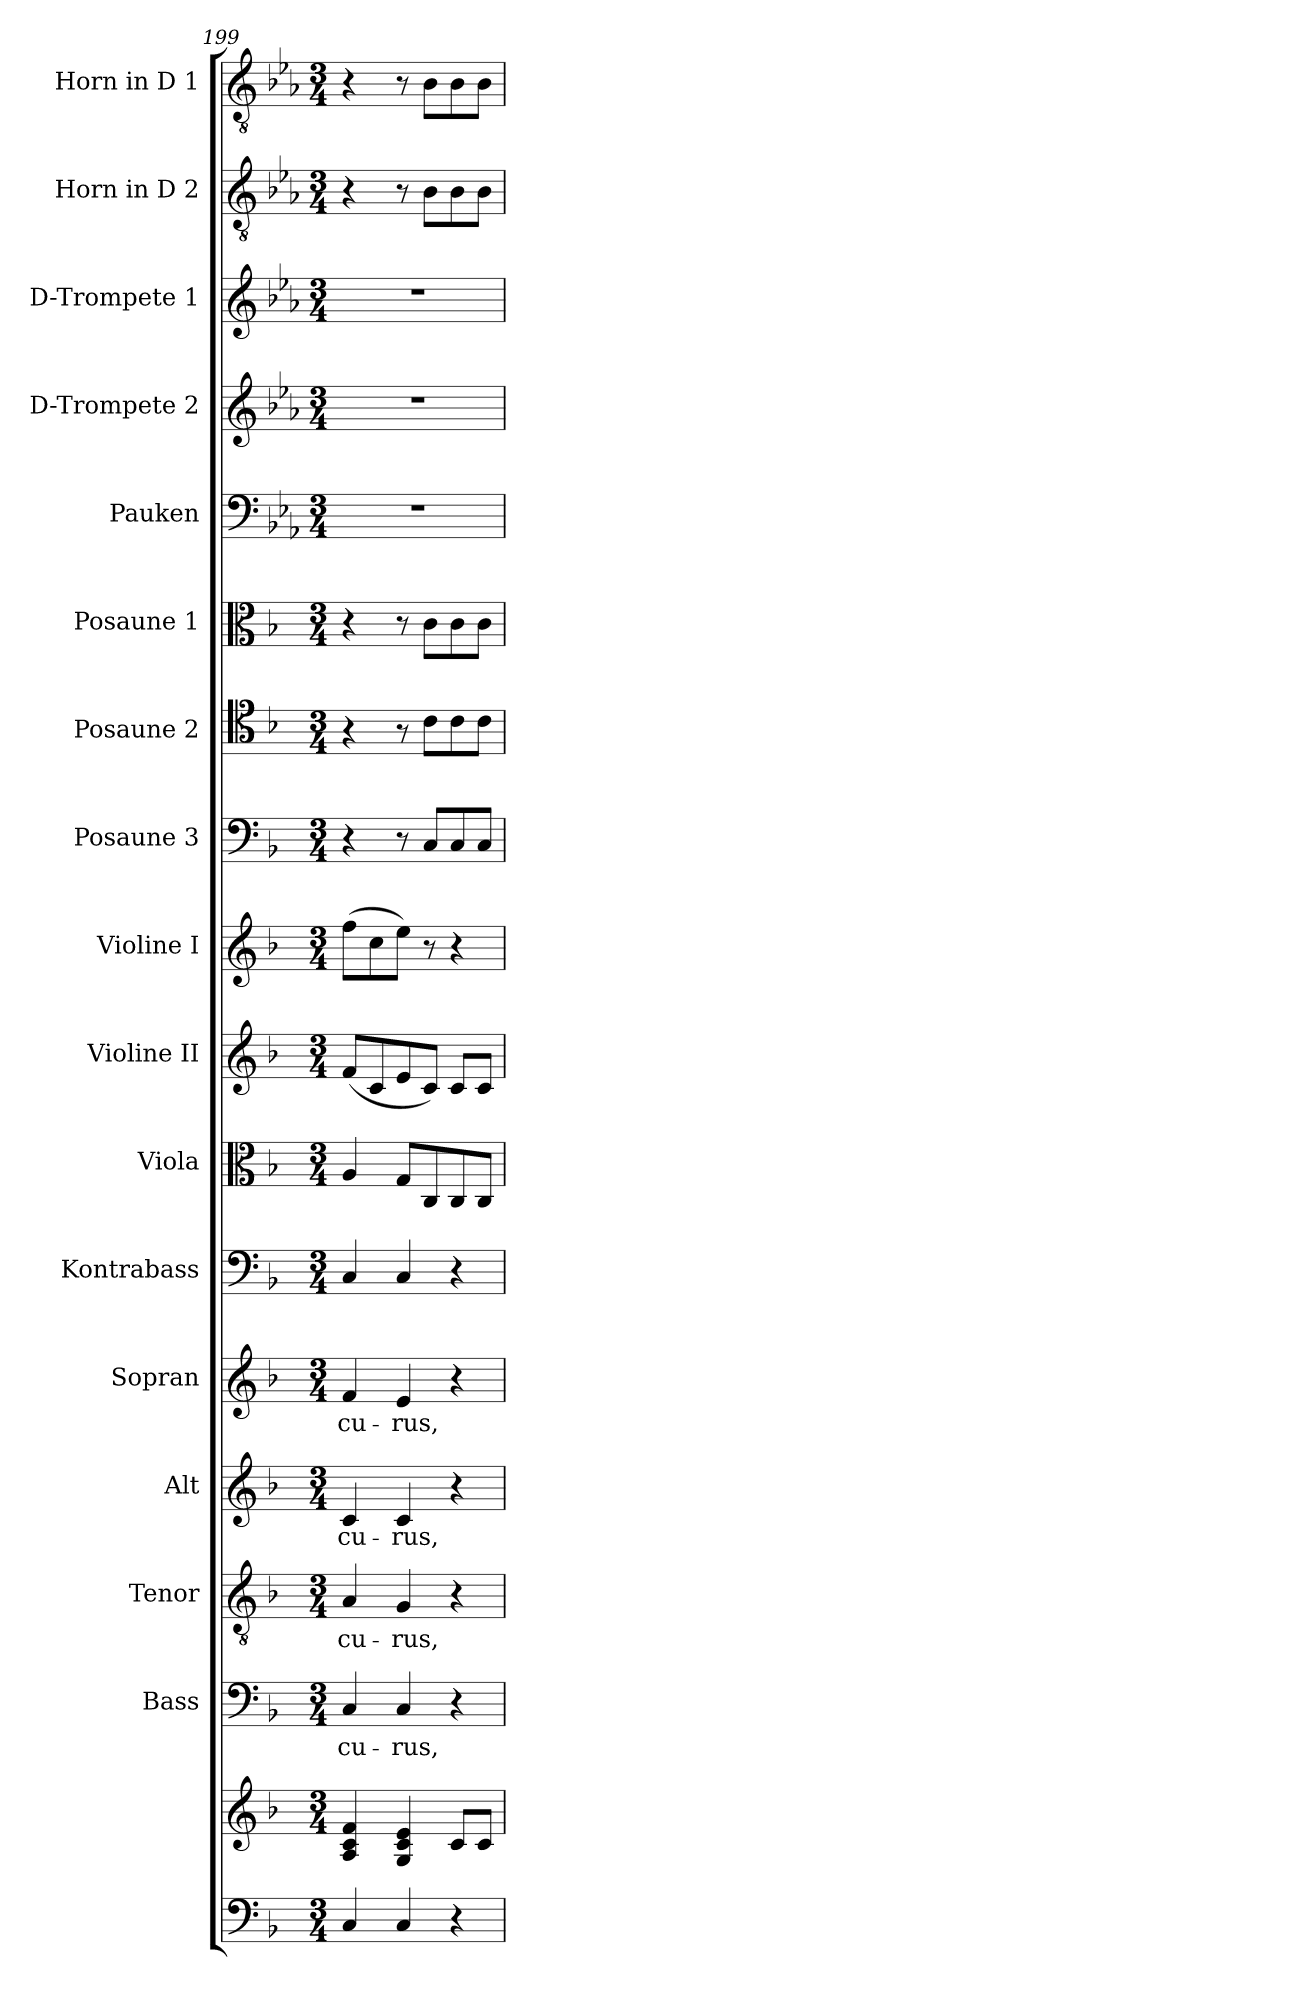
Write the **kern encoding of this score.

**kern	**kern	**kern	**text	**kern	**text	**kern	**text	**kern	**text	**kern	**kern	**kern	**kern	**kern	**kern	**kern	**kern	**kern	**kern	**kern	**kern
*part17	*part17	*part16	*part16	*part15	*part15	*part14	*part14	*part13	*part13	*part12	*part11	*part10	*part9	*part8	*part7	*part6	*part5	*part4	*part3	*part2	*part1
*staff18	*staff17	*staff16	*staff16	*staff15	*staff15	*staff14	*staff14	*staff13	*staff13	*staff12	*staff11	*staff10	*staff9	*staff8	*staff7	*staff6	*staff5	*staff4	*staff3	*staff2	*staff1
*	*	*I"Bass	*	*I"Tenor	*	*I"Alt	*	*I"Sopran	*	*I"Kontrabass	*I"Viola	*I"Violine II	*I"Violine I	*I"Posaune 3	*I"Posaune 2	*I"Posaune 1	*I"Pauken	*I"D-Trompete 2	*I"D-Trompete 1	*I"Horn in D 2	*I"Horn in D 1
*	*	*I'B.	*	*I'T.	*	*I'A.	*	*I'S.	*	*I'Kb.	*I'Vla.	*I'Vl. II	*I'Vl. I	*I'Pos. 3	*I'Pos. 2	*I'Pos. 1	*I'Pk.	*I'D Trp. 2	*I'D Trp. 1	*I'Hrn. 2	*I'Hrn. 1
*clefF4	*clefG2	*clefF4	*	*clefGv2	*	*clefG2	*	*clefG2	*	*clefF4	*clefC3	*clefG2	*clefG2	*clefF4	*clefC4	*clefC3	*clefF4	*clefG2	*clefG2	*clefGv2	*clefGv2
*	*	*	*	*	*	*	*	*	*	*ITrd7c12	*	*	*	*	*	*	*ITrd-1c-2	*ITrd-1c-2	*ITrd-1c-2	*ITrd-1c-2	*ITrd-1c-2
*k[b-]	*k[b-]	*k[b-]	*	*k[b-]	*	*k[b-]	*	*k[b-]	*	*k[b-]	*k[b-]	*k[b-]	*k[b-]	*k[b-]	*k[b-]	*k[b-]	*k[b-]	*k[b-]	*k[b-]	*k[b-]	*k[b-]
*F:	*F:	*F:	*	*F:	*	*F:	*	*F:	*	*F:	*F:	*F:	*F:	*F:	*F:	*F:	*F:	*F:	*F:	*F:	*F:
*M3/4	*M3/4	*M3/4	*	*M3/4	*	*M3/4	*	*M3/4	*	*M3/4	*M3/4	*M3/4	*M3/4	*M3/4	*M3/4	*M3/4	*M3/4	*M3/4	*M3/4	*M3/4	*M3/4
=199	=199	=199	=199	=199	=199	=199	=199	=199	=199	=199	=199	=199	=199	=199	=199	=199	=199	=199	=199	=199	=199
!	!	!	!LO:LY:b	!	!LO:LY:b	!	!LO:LY:b	!	!LO:LY:b	!	!	!	!	!	!	!	!	!	!	!	!
4C/	4A/ 4c/ 4f/	4C/	-cu-	4A/	-cu-	4c/	-cu-	4f/	-cu-	4CC/	4A/	(<8f/L	(>8ff\L	4r	4r	4r	2.r	2.r	2.r	4r	4r
.	.	.	.	.	.	.	.	.	.	.	.	8c/	8cc\	.	.	.	.	.	.	.	.
!	!	!	!LO:LY:b	!	!LO:LY:b	!	!LO:LY:b	!	!LO:LY:b	!	!	!	!	!	!	!	!	!	!	!	!
4C/	4G/ 4c/ 4e/	4C/	-rus,	4G/	-rus,	4c/	-rus,	4e/	-rus,	4CC/	8G/L	8e/	8ee\J)	8r	8r	8r	.	.	.	8r	8r
.	.	.	.	.	.	.	.	.	.	.	8C/	8c/J)	8r	8C/L	8c\L	8c\L	.	.	.	8c\L	8c\L
4r	8c/L	4r	.	4r	.	4r	.	4r	.	4r	8C/	8c/L	4r	8C/	8c\	8c\	.	.	.	8c\	8c\
.	8c/J	.	.	.	.	.	.	.	.	.	8C/J	8c/J	.	8C/J	8c\J	8c\J	.	.	.	8c\J	8c\J
=	=	=	=	=	=	=	=	=	=	=	=	=	=	=	=	=	=	=	=	=	=
*-	*-	*-	*-	*-	*-	*-	*-	*-	*-	*-	*-	*-	*-	*-	*-	*-	*-	*-	*-	*-	*-
